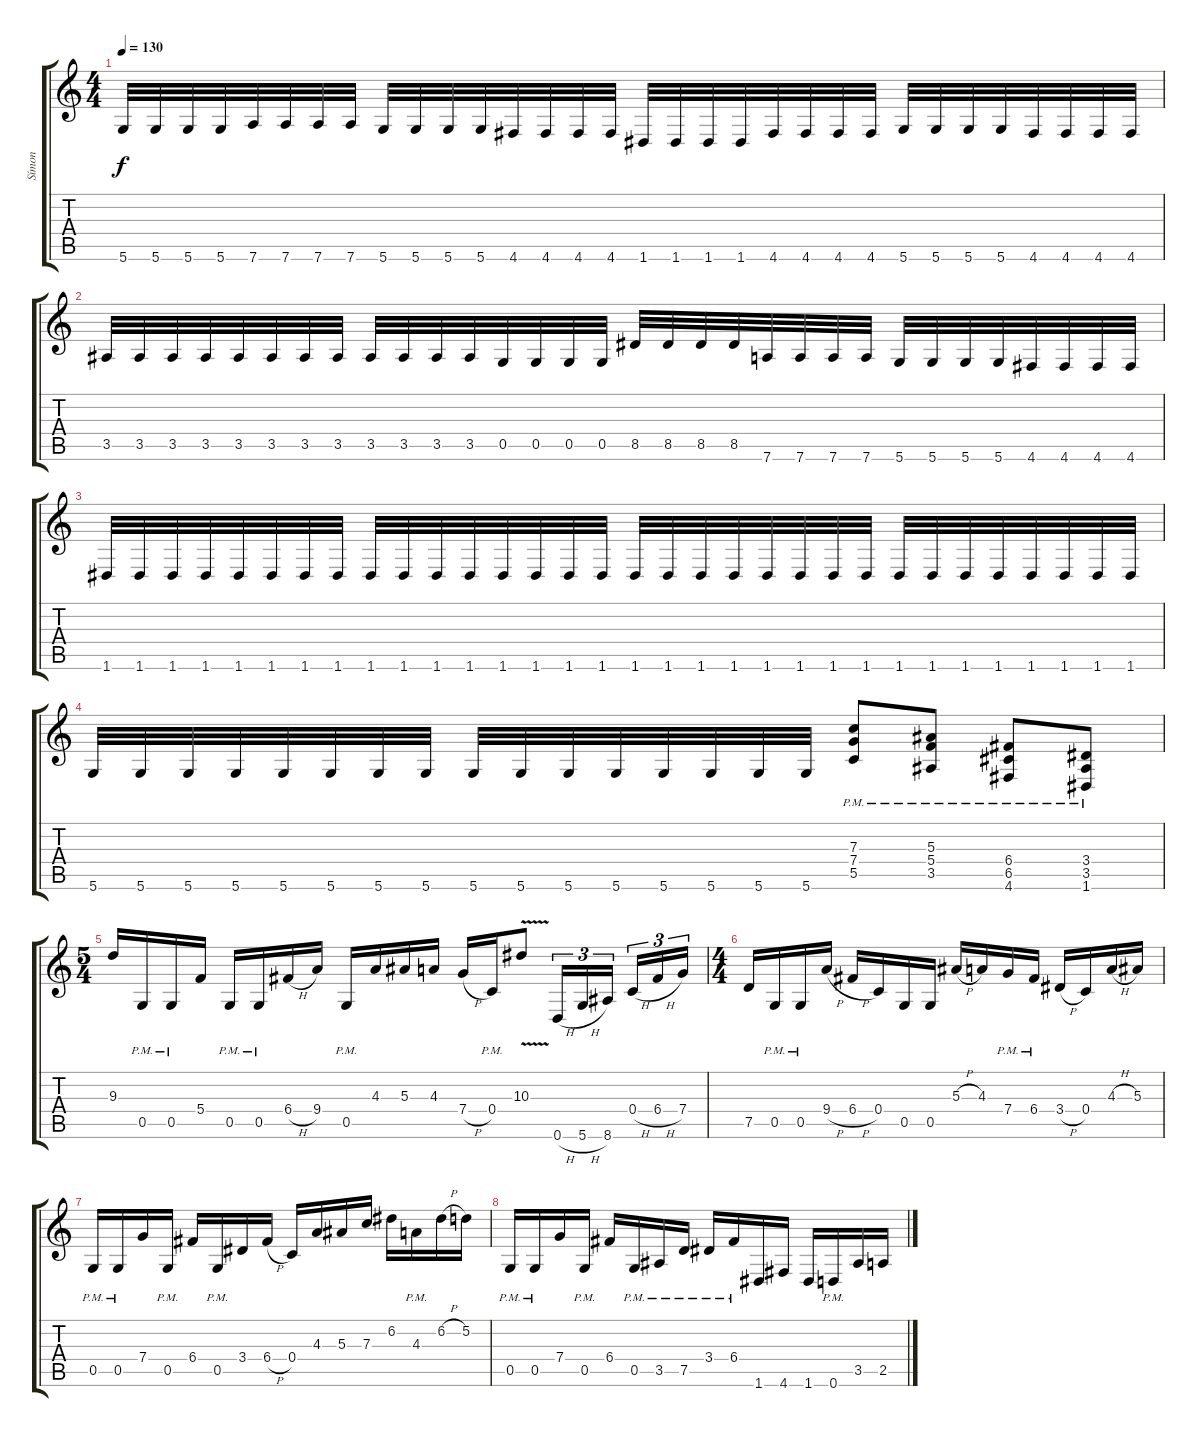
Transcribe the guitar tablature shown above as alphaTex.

\track ("Símon" "Símon") {instrument distortionguitar}
\staff {score tabs}
\tuning (D4 A3 F3 C3 G2 D2) {hide}
\ts (4 4)
\tempo 130
\clef g2
\ks c
5.6.32{dy f} 5.6.32 5.6.32 5.6.32 7.6.32 7.6.32 7.6.32 7.6.32 5.6.32 5.6.32 5.6.32 5.6.32 4.6.32 4.6.32 4.6.32 4.6.32 1.6.32 1.6.32 1.6.32 1.6.32 4.6.32 4.6.32 4.6.32 4.6.32 5.6.32 5.6.32 5.6.32 5.6.32 4.6.32 4.6.32 4.6.32 4.6.32 |
3.5.32 3.5.32 3.5.32 3.5.32 3.5.32 3.5.32 3.5.32 3.5.32 3.5.32 3.5.32 3.5.32 3.5.32 0.5.32 0.5.32 0.5.32 0.5.32 8.5.32 8.5.32 8.5.32 8.5.32 7.6.32 7.6.32 7.6.32 7.6.32 5.6.32 5.6.32 5.6.32 5.6.32 4.6.32 4.6.32 4.6.32 4.6.32 |
1.6.32 1.6.32 1.6.32 1.6.32 1.6.32 1.6.32 1.6.32 1.6.32 1.6.32 1.6.32 1.6.32 1.6.32 1.6.32 1.6.32 1.6.32 1.6.32 1.6.32 1.6.32 1.6.32 1.6.32 1.6.32 1.6.32 1.6.32 1.6.32 1.6.32 1.6.32 1.6.32 1.6.32 1.6.32 1.6.32 1.6.32 1.6.32 |
5.6.32 5.6.32 5.6.32 5.6.32 5.6.32 5.6.32 5.6.32 5.6.32 5.6.32 5.6.32 5.6.32 5.6.32 5.6.32 5.6.32 5.6.32 5.6.32 (7.3{pm} 7.4{pm} 5.5{pm}).8 (5.3{pm} 5.4{pm} 3.5{pm}).8 (6.4{pm} 6.5{pm} 4.6{pm}).8 (3.4{pm} 3.5{pm} 1.6{pm}).8 |
\ts (5 4)
9.3.16 0.5{pm}.16 0.5{pm}.16 5.4.16 0.5{pm}.16 0.5{pm}.16 6.4{h}.16 9.4.16 0.5{pm}.16 4.3.16 5.3.16 4.3.16 7.4{h}.16 0.4{pm}.16 10.3{v}.8 0.6{h}.16{tu (3 2)} 5.6{h}.16{tu (3 2)} 8.6.16{tu (3 2) beam splitsecondary} 0.4{h}.16{tu (3 2)} 6.4{h}.16{tu (3 2)} 7.4.16{tu (3 2)} |
\ts (4 4)
7.5.16 0.5{pm}.16 0.5{pm}.16 9.4{h}.16 6.4{h}.16 0.4.16 0.5.16 0.5.16 5.3{h}.16 4.3.16 7.4{pm}.16 6.4{pm}.16 3.4{h}.16 0.4.16 4.3{h}.16 5.3.16 |
0.5{pm}.16 0.5{pm}.16 7.4.16 0.5{pm}.16 6.4.16 0.5{pm}.16 3.4.16 6.4{h}.16 0.4.16 4.3.16 5.3.16 7.3.16 6.2.16 4.3{pm}.16 6.2{h}.16 5.2.16 |
0.5{pm}.16 0.5{pm}.16 7.4.16 0.5{pm}.16 6.4.16 0.5{pm}.16 3.5{pm}.16 7.5{pm}.16 3.4{pm}.16 6.4{pm}.16 1.6.16 4.6.16 1.6.16 0.6{pm}.16 3.5.16 2.5.16
